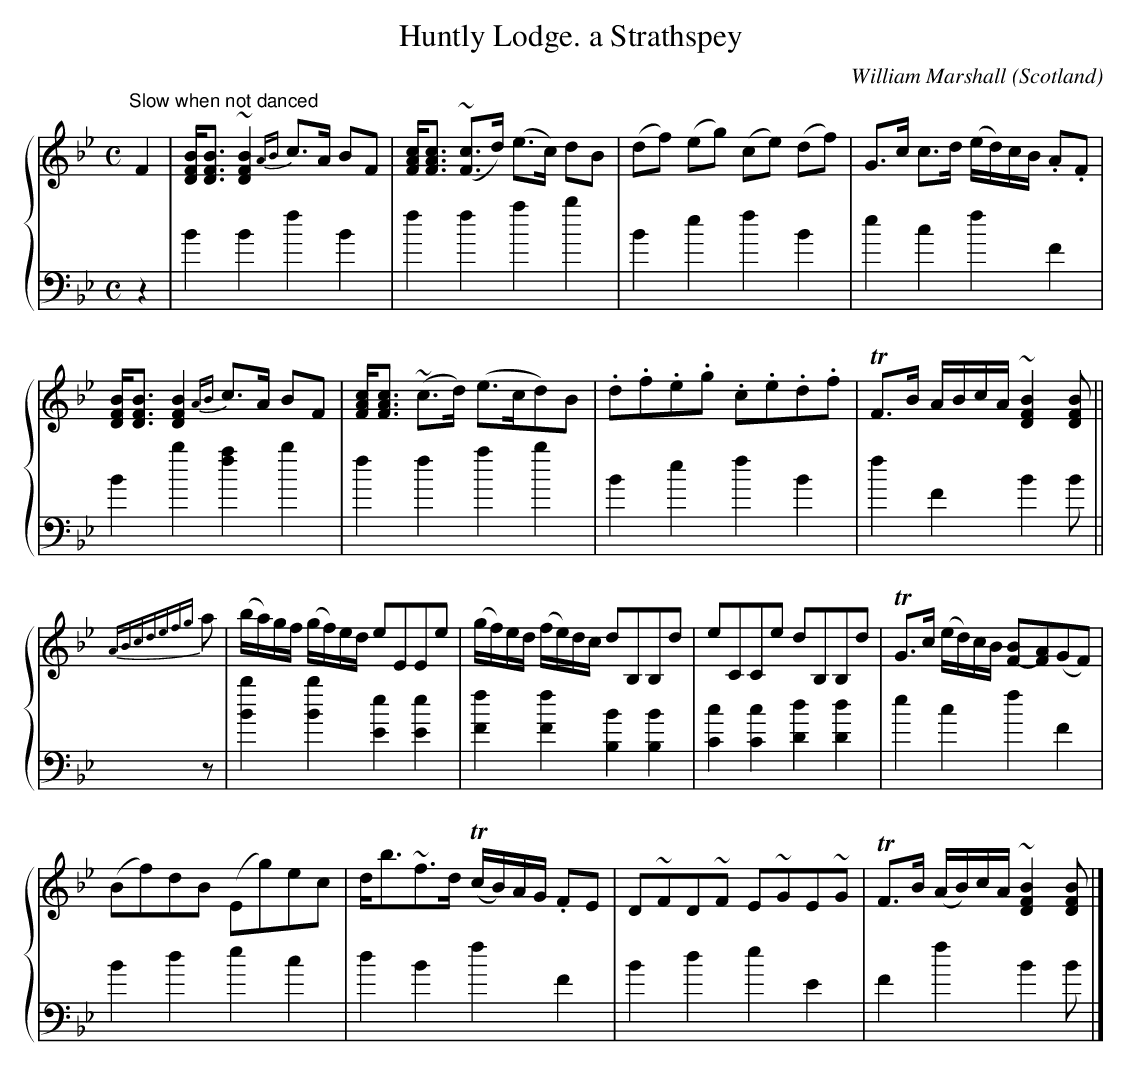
X:1
T:Huntly Lodge. a Strathspey
C:William Marshall
L:1/8
M:C
O:Scotland
K:Bb
%%staves { 1 2 }
V: 1
"^Slow when not danced"
F2 | \
[DFB]<[DFB] ~[DFB]2 {AB}c>A BF | [FAc]<[FAc] (~[Fc]>d) (e>c) dB | \
(df) (eg) (ce) (df) |G>c c>d (e/d/)c/B/ .A.F |
[DFB]<[DFB] [DFB]2 {AB}c>A BF | [FAc]<[FAc] (~c>d)  (e>cd)B | \
.d.f.e.g .c.e.d.f | !trill!F>B A/B/c/A/ ~[DFB]2 [DFB] ||
{ABcdefg}a | \
(b/a/)g/f/ (g/f/)e/d/ eEEe | (g/f/)e/d/ (f/e/)d/c/ dB,B,d | \
eCCe dB,B,d | !trill!G>c (e/d/)c/B/ !tril![BF-][FA](GF) |
(Bf)dB (Eg)ec | d<b~f>d !trill!(c/B/)A/G/ .FE | \
D~FD~F E~GE~G | !trill!F>B (A/B/)c/A/ ~[DFB]2 [DFB] |]
V:2 clef=bass
L:1/4
z |\
BBfB | ffab | BefB | ecfF | Bb[fa]b | ff ab | BefB | fF BB/ || \
z/ |\
[Bb][Bb] [Ee][Ee] | [Ff][Ff] [B,B][B,B] | [Cc][Cc][Dd][Dd] | ecfF |\
Bdec | dBfF | BdeE | FfBB/ |]
